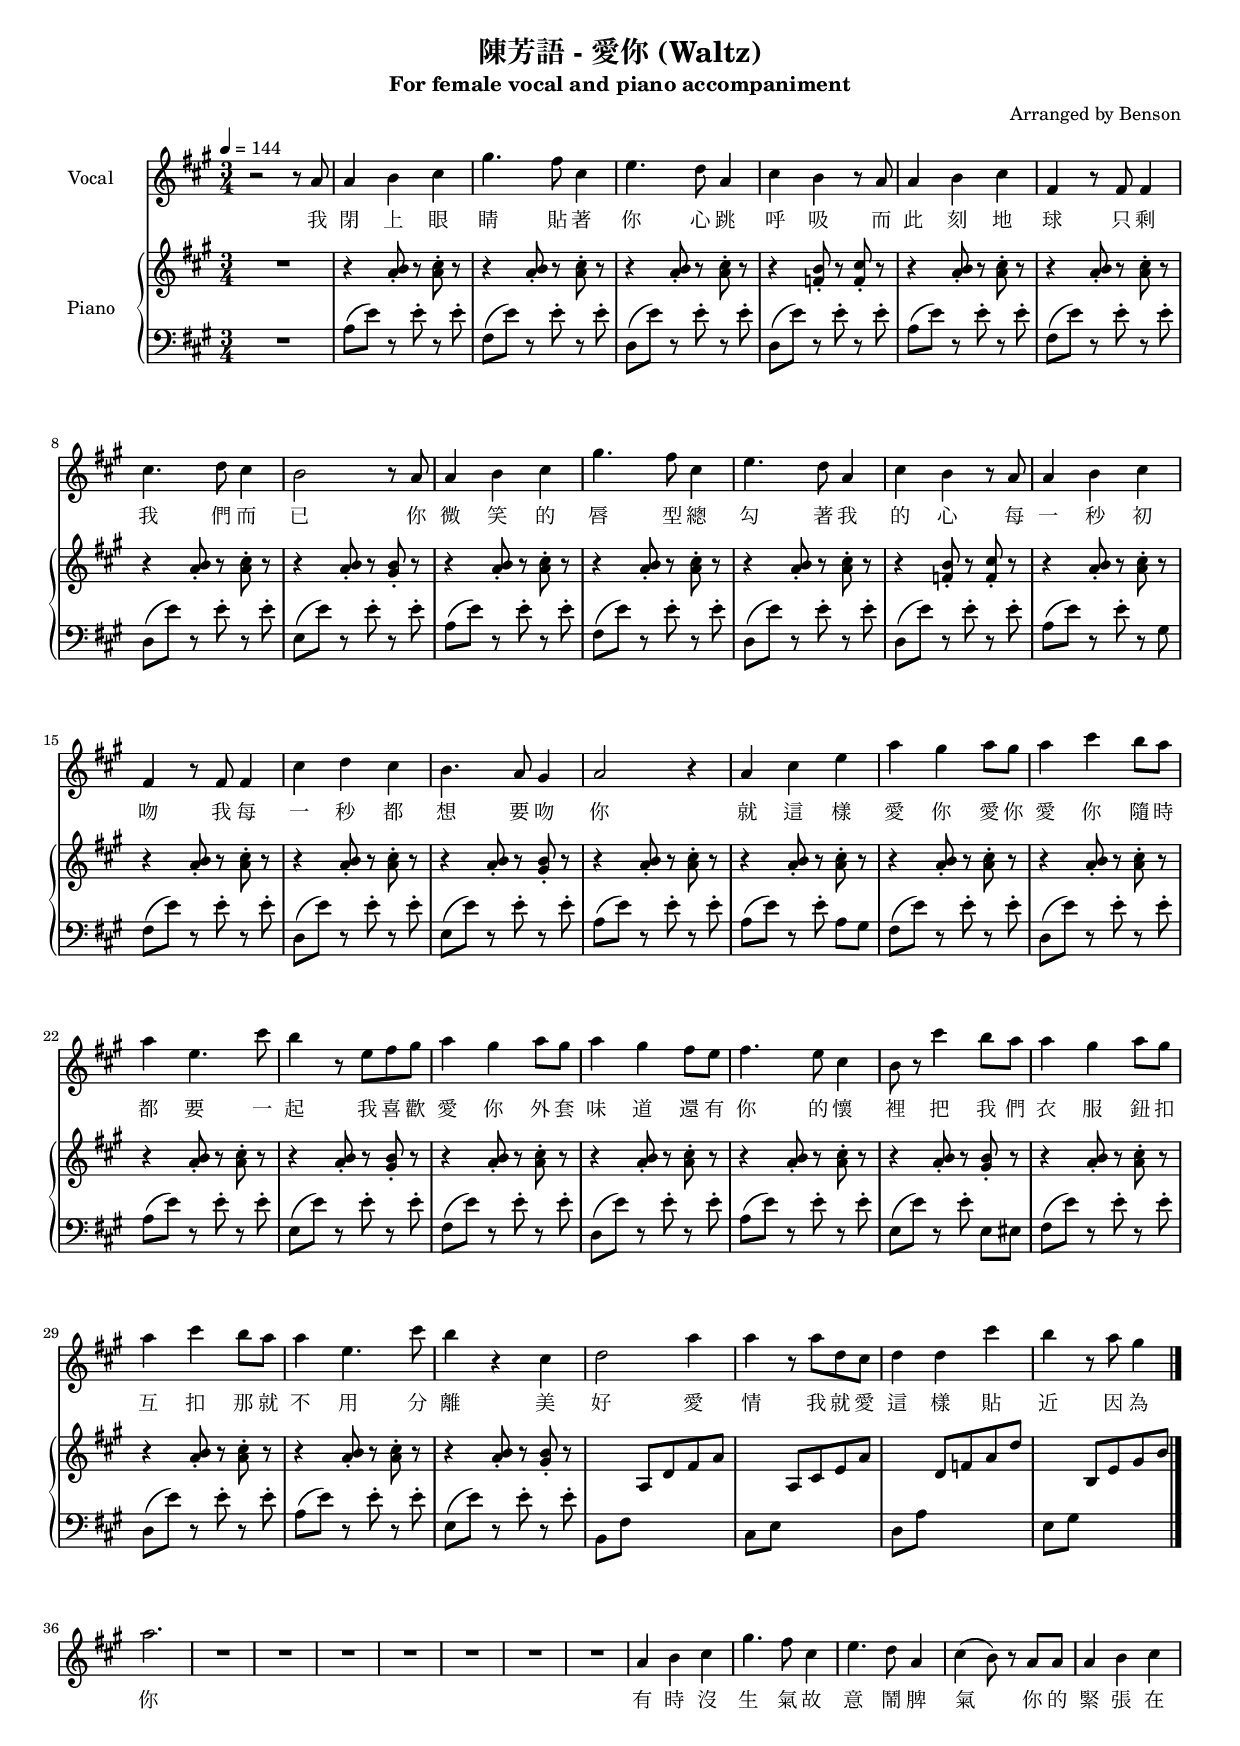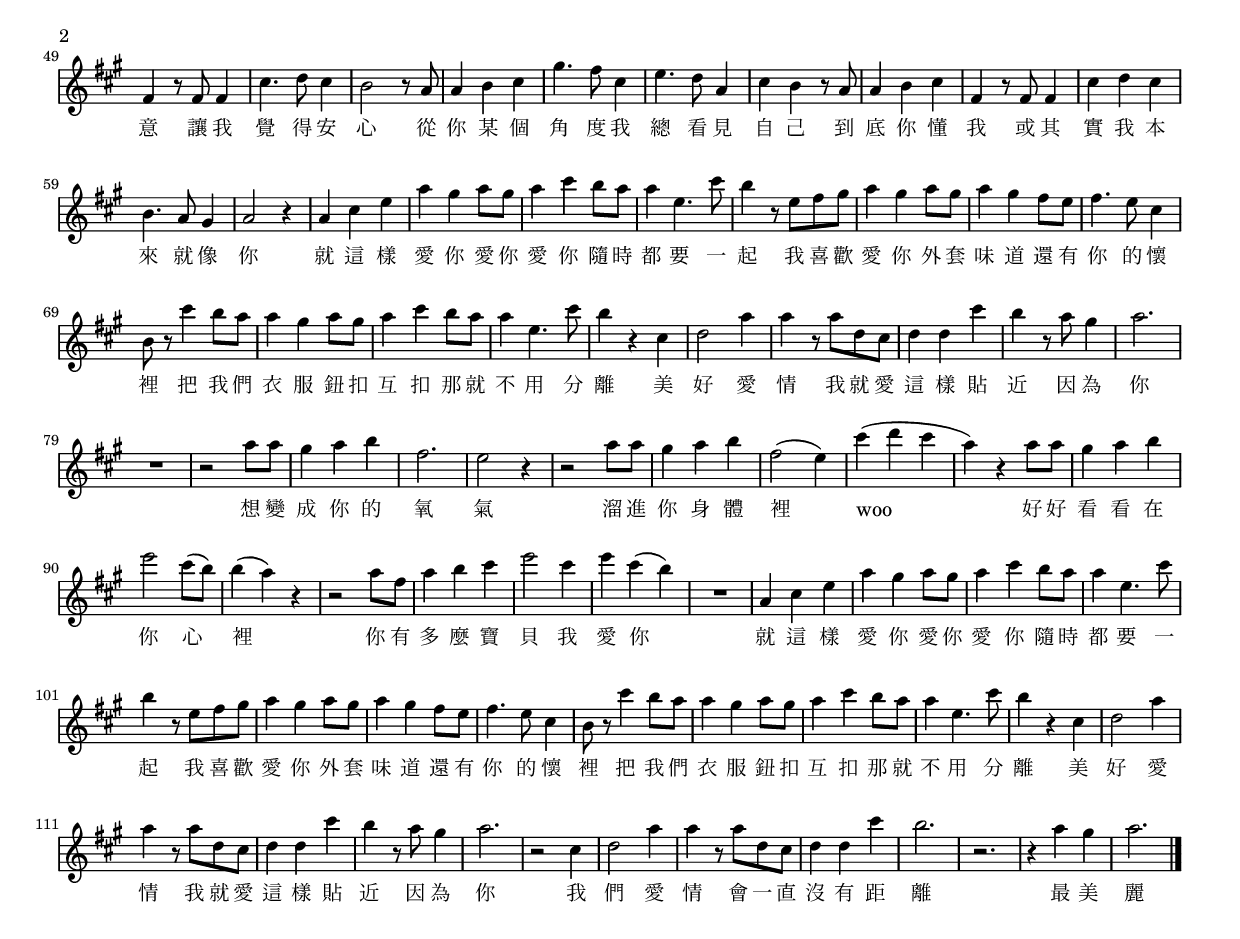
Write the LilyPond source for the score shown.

\version "2.18.2"
\include "articulate.ly"
#(set-global-staff-size 16)

%%%%%%%%%%%%%%%%%%%%%%%%%%%%%%%%%%%%%%%%%%%%%%%%%%%%%%%%%%%%%%%%%%%%%%%%%%%%%%%%%%%%%%%%%%
%%  http://lsr.di.unimi.it/LSR/Item?id=445

%LSR by Jay Anderson.
%modyfied by Simon Albrecht on March 2014.
%=> http://lilypond.1069038.n5.nabble.com/LSR-445-error-td160662.html

#(define (octave-up m t)
 (let* ((octave (1- t))
      (new-note (ly:music-deep-copy m))
      (new-pitch (ly:make-pitch
        octave
        (ly:pitch-notename (ly:music-property m 'pitch))
        (ly:pitch-alteration (ly:music-property m 'pitch)))))
  (set! (ly:music-property new-note 'pitch) new-pitch)
  new-note))

#(define (octavize-chord elements t)
 (cond ((null? elements) elements)
     ((eq? (ly:music-property (car elements) 'name) 'NoteEvent)
       (cons (car elements)
             (cons (octave-up (car elements) t)
                   (octavize-chord (cdr elements) t))))
     (else (cons (car elements) (octavize-chord (cdr elements ) t)))))

#(define (octavize music t)
 (if (eq? (ly:music-property music 'name) 'EventChord)
       (ly:music-set-property! music 'elements (octavize-chord
(ly:music-property music 'elements) t)))
 music)

makeOctaves = #(define-music-function (parser location arg mus) (integer? ly:music?)
 (music-map (lambda (x) (octavize x arg)) (event-chord-wrap! mus)))
%%%%%%%%%%%%%%%%%%%%%%%%%%%%%%%%%%%%%%%%%%%%%%%%%%%%%%%%%%%%%%%%%%%%%%%%%%%%%%%%%%%%%%%%%%

cr = \change Staff = "right"
cl = \change Staff = "left"
rhMark = \markup { 
  \path #0.1 #'((moveto -1 0)(rlineto 0 -1.5)(rlineto 0.5 0))
}

\header {
  title = "陳芳語 - 愛你 (Waltz)"
  subtitle = "For female vocal and piano accompaniment"
  arranger = "Arranged by Benson"
}

upper-verse-one = \relative c'' {
  \repeat unfold 3 { r4 <a b>8-. r <a cis-.> r }
  r4 <f b>8-. r <f cis'>-. r
  \repeat unfold 3 { r4 <a b>8-. r <a cis>-. r }
  r4 <a b>8-. r <gis b>-. r

  \repeat unfold 3 { r4 <a b>8-. r <a cis-.> r }
  r4 <f b>8-. r <f cis'>-. r
  \repeat unfold 3 { r4 <a b>8-. r <a cis>-. r }
  r4 <a b>8-. r <gis b>-. r

  r4 <a b>8-. r <a cis>-. r
}

lower-verse-one = \relative c' {
  a8( e') r e-. r e-.
  fis,8( e') r e-. r e-.
  d,8( e') r e-. r e-.
  d,8( e') r e-. r e-.
  a,8( e') r e-. r e-.
  fis,8( e') r e-. r e-.
  d,8( e') r e-. r e-.
  e,8( e') r e-. r e-.

  a,8( e') r e-. r e-.
  fis,8( e') r e-. r e-.
  d,8( e') r e-. r e-.
  d,8( e') r e-. r e-.
  a,8( e') r e-. r gis,
  fis8( e') r e-. r e-.
  d,8( e') r e-. r e-.
  e,8( e') r e-. r e-.

  a,8( e') r e-. r e-.
}

upper-chorus-one = \relative c'' {
  r4 <a b>8-. r <a cis>-. r

  \repeat unfold 3 { r4 <a b>8-. r <a cis>-. r }
  r4 <a b>8-. r <gis b>-. r

  \repeat unfold 3 { r4 <a b>8-. r <a cis>-. r }
  r4 <a b>8-. r <gis b>-. r

  \repeat unfold 3 { r4 <a b>8-. r <a cis>-. r }
  r4 <a b>8-. r <gis b>-. r

  s2.*4
}

lower-chorus-one = \relative c' {
  a8( e') r e-. a,[ gis]

  fis8( e') r e-. r e-.
  d,8( e') r e-. r e-.
  a,8( e') r e-. r e-.
  e,8( e') r e-. r e-.

  fis,8( e') r e-. r e-.
  d,8( e') r e-. r e-.
  a,8( e') r e-. r e-.
  e,8( e') r e-. e,[ eis]

  fis8( e') r e-. r e-.
  d,8( e') r e-. r e-.
  a,8( e') r e-. r e-.
  e,8( e') r e-. r e-.

  b,8[ fis'] \cr a d fis a
  \cl cis,,[ e] \cr a cis e a
  \cl d,,[ a'] \cr d f a d
  \cl e,,[ gis] \cr b e gis b
  \cl
}

upper = \relative c' {
  \clef treble
  \tempo 4 = 144
  \time 3/4
  \key a \major
  R2.
  \upper-verse-one
  \upper-chorus-one
  \bar "|."
}

lower = \relative c {
  \clef bass
  \time 3/4
  \key a \major
  R2.
  \lower-verse-one
  \lower-chorus-one
  \bar "|."
}

dynamics = {
}

melody = \relative c'' {
  \clef treble
  \time 3/4
  \key a \major
  r2 r8
  % verse 1
  a8 a4 b cis gis'4. fis8 cis4 e4. d8 a4 cis b r8
  a8 a4 b cis fis, r8 fis fis4 cis'4. d8 cis4 b2 r8
  a8 a4 b cis gis'4. fis8 cis4 e4. d8 a4 cis b r8
  a8 a4 b cis fis, r8 fis fis4 cis'4 d4 cis b4. a8 gis4 a2 r4

  % chorus
  a4 cis e a4 gis a8 gis a4 cis b8 a a4 e4. cis'8 b4 r8
  e,8 fis gis a4 gis a8 gis a4 gis fis8 e fis4. e8 cis4 b8 r
  cis'4 b8 a a4 gis a8 gis a4 cis b8 a a4 e4. cis'8 b4 r
  cis,4 d2 a'4 a4 r8 a d, cis d4 d cis' b r8 a gis4 a2.
  R2.*3 R2.*4

  % verse 2
  a,4 b cis gis'4. fis8 cis4 e4. d8 a4 cis( b8) r8
  a8 a8 a4 b cis fis, r8 fis fis4 cis'4. d8 cis4 b2 r8
  a8 a4 b cis gis'4. fis8 cis4 e4. d8 a4 cis b r8
  a8 a4 b cis fis, r8 fis fis4 cis'4 d4 cis b4. a8 gis4 a2 r4

  % chorus 2
  a4 cis e a4 gis a8 gis a4 cis b8 a a4 e4. cis'8 b4 r8
  e,8 fis gis a4 gis a8 gis a4 gis fis8 e fis4. e8 cis4 b8 r
  cis'4 b8 a a4 gis a8 gis a4 cis b8 a a4 e4. cis'8 b4 r
  cis,4 d2 a'4 a4 r8 a d, cis d4 d cis' b r8 a gis4 a2.
  
  % bridge
  R2.
  r2 a8 a gis4 a b fis2. e2 r4
  r2 a8 a gis4 a b fis2( e4) cis'4( d cis4 a4)
  r4 a8 a gis4 a b e2 cis8( b) b4( a) r
  r2 a8 fis a4 b cis e2 cis4 e cis( b)

  R2.

  % chorus 3
  a,4 cis e a4 gis a8 gis a4 cis b8 a a4 e4. cis'8 b4 r8
  e,8 fis gis a4 gis a8 gis a4 gis fis8 e fis4. e8 cis4 b8 r8
  cis'4 b8 a a4 gis a8 gis a4 cis b8 a a4 e4. cis'8 b4 r
  cis,4 d2 a'4 a4 r8 a d, cis d4 d cis' b r8 a gis4 a2.
  r2
  cis,4 d2 a'4 a4 r8 a d, cis d4 d cis' b2. r2. r4 a gis4 a2.

  \bar "|."
}

lyricsmain = \lyricmode {
  我 閉 上 眼 睛 貼 著 你 心 跳 呼 吸
  而 此 刻 地 球 只 剩 我 們 而 已
  你 微 笑 的 唇 型 總 勾 著 我 的 心
  每 一 秒 初 吻 我 每 一 秒 都 想 要 吻 你

  就 這 樣 愛 你 愛 你 愛 你 隨 時 都 要 一 起
  我 喜 歡 愛 你 外 套 味 道 還 有 你 的 懷 裡
  把 我 們 衣 服 鈕 扣 互 扣 那 就 不 用 分 離
  美 好 愛 情 我 就 愛 這 樣 貼 近 因 為 你

  有 時 沒 生 氣 故 意 鬧 脾 氣
  你 的 緊 張 在 意 讓 我 覺 得 安 心
  從 你 某 個 角 度 我 總 看 見 自 己
  到 底 你 懂 我 或 其 實 我 本 來 就 像 你

  就 這 樣 愛 你 愛 你 愛 你 隨 時 都 要 一 起
  我 喜 歡 愛 你 外 套 味 道 還 有 你 的 懷 裡
  把 我 們 衣 服 鈕 扣 互 扣 那 就 不 用 分 離
  美 好 愛 情 我 就 愛 這 樣 貼 近 因 為 你

  想 變 成 你 的 氧 氣
  溜 進 你 身 體 裡
  woo
  好 好 看 看 在 你 心 裡
  你 有 多 麼 寶 貝 我 愛 你

  就 這 樣 愛 你 愛 你 愛 你 隨 時 都 要 一 起
  我 喜 歡 愛 你 外 套 味 道 還 有 你 的 懷 裡
  把 我 們 衣 服 鈕 扣 互 扣 那 就 不 用 分 離
  美 好 愛 情 我 就 愛 這 樣 貼 近 因 為 你
  我 們 愛 情 會 一 直 沒 有 距 離 最 美 麗
}

\paper {
  page-breaking = #ly:page-turn-breaking
}
\score {
  <<
    \new Staff = "melodystaff" <<
      \set Staff.midiInstrument = #"electric guitar (clean)"
      \set Staff.instrumentName = #"Vocal"
      \set Staff.midiMinimumVolume = #0.9
      \set Staff.midiMaximumVolume = #1
      \new Voice = "melody" {
        \melody
      }
      \context Lyrics = "lyrics" { \lyricsto "melody" { \lyricsmain } }
    >>
    \new PianoStaff <<
      \set PianoStaff.instrumentName = #"Piano"
      \new Staff = "right" {
        \set Staff.midiInstrument = #"acoustic grand"
        \set Staff.midiMinimumVolume = #0.3
        \set Staff.midiMaximumVolume = #0.7
        \upper
      }
      \new Dynamics = "Dynamics_pf" \dynamics
      \new Staff = "left" {
        \set Staff.midiInstrument = #"acoustic grand"
        \set Staff.midiMinimumVolume = #0.3
        \set Staff.midiMaximumVolume = #0.7
        \lower
      }
    >>
  >>
  \layout {
    \context {
      % add the RemoveEmptyStaffContext that erases rest-only staves
      \Staff \RemoveEmptyStaves
    }
    \context {
      % add the RemoveEmptyStaffContext that erases rest-only staves
      % \Dynamics \RemoveEmptyStaves
    }
    \context {
      \Score
      % Remove all-rest staves also in the first system
      \override VerticalAxisGroup.remove-first = ##t
      % If only one non-empty staff in a system exists, still print the starting bar
      \override SystemStartBar.collapse-height = #1
    }
    \context {
      \ChordNames
      \override ChordName #'font-size = #-3
    }
  }
  \midi {
    \context {
      \ChordNameVoice \remove Note_performer
    }
  }
}

\book {
\bookOutputSuffix "no-vocal"
\score {
  <<
    \new PianoStaff <<
      \set PianoStaff.instrumentName = #"Piano"
      \new Staff = "right" {
        \set Staff.midiInstrument = #"acoustic grand"
        \set Staff.midiMinimumVolume = #0.3
        \set Staff.midiMaximumVolume = #0.7
        \upper
      }
      \new Dynamics = "Dynamics_pf" \dynamics
      \new Staff = "left" {
        \set Staff.midiInstrument = #"acoustic grand"
        \set Staff.midiMinimumVolume = #0.3
        \set Staff.midiMaximumVolume = #0.7
        \lower
      }
    >>
  >>
  \midi {
    \context {
      \ChordNameVoice \remove Note_performer
    }
  }
}
}
